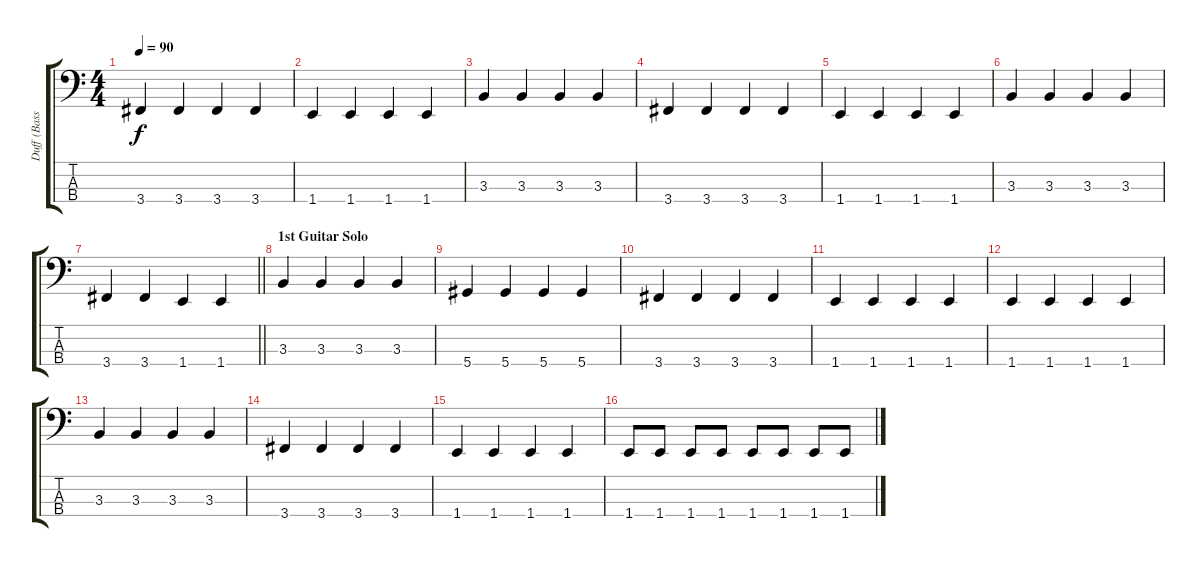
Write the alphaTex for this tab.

\track ("Duff (Bass)" "Duff (Bass") {instrument electricbasspick}
\staff {score tabs}
\tuning (Gb2 Db2 Ab1 Eb1) {hide}
\ts (4 4)
\tempo 90
\clef f4
\ks c
3.4.4{dy f} 3.4.4 3.4.4 3.4.4 |
1.4.4 1.4.4 1.4.4 1.4.4 |
3.3.4 3.3.4 3.3.4 3.3.4 |
3.4.4 3.4.4 3.4.4 3.4.4 |
1.4.4 1.4.4 1.4.4 1.4.4 |
3.3.4 3.3.4 3.3.4 3.3.4 |
\barLineRight lightlight
3.4.4 3.4.4 1.4.4 1.4.4 |
\section ("" "1st Guitar Solo")
3.3.4 3.3.4 3.3.4 3.3.4 |
5.4.4 5.4.4 5.4.4 5.4.4 |
3.4.4 3.4.4 3.4.4 3.4.4 |
1.4.4 1.4.4 1.4.4 1.4.4 |
1.4.4 1.4.4 1.4.4 1.4.4 |
3.3.4 3.3.4 3.3.4 3.3.4 |
3.4.4 3.4.4 3.4.4 3.4.4 |
1.4.4 1.4.4 1.4.4 1.4.4 |
1.4.8 1.4.8 1.4.8 1.4.8 1.4.8 1.4.8 1.4.8 1.4.8
